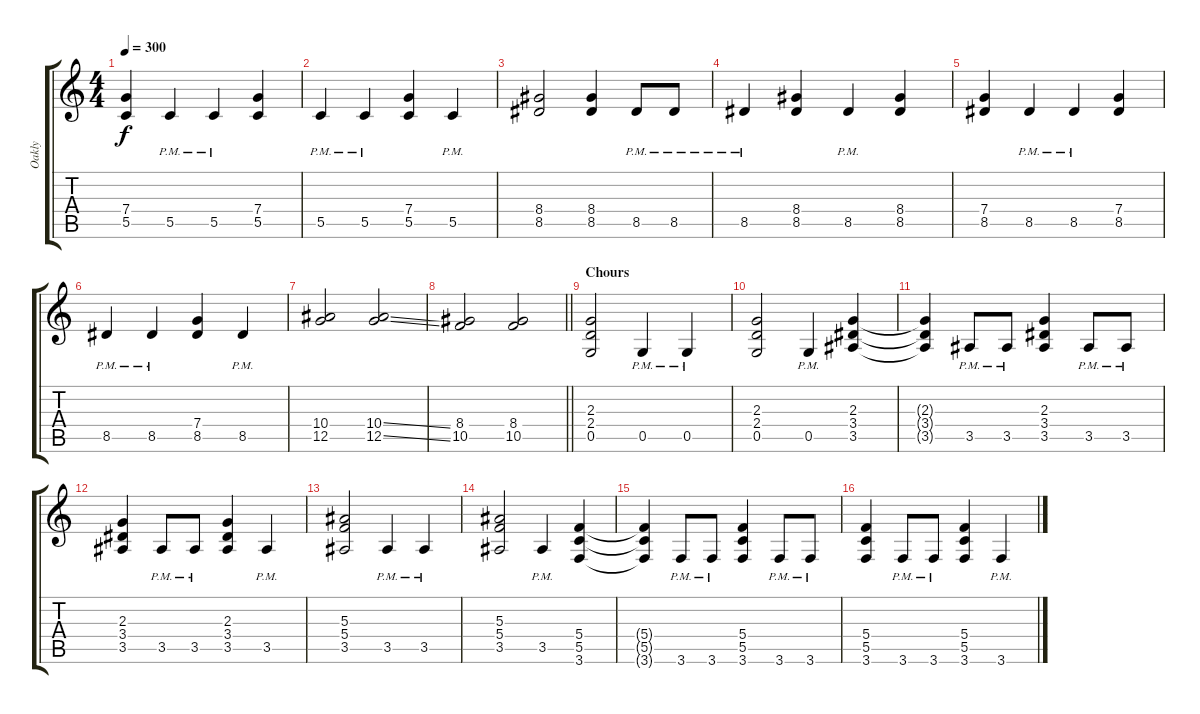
\track ("Oakly" "Oakly") {instrument distortionguitar}
\staff {score tabs}
\tuning (D4 A3 F3 C3 G2 D2) {hide}
\ts (4 4)
\tempo 300
\clef g2
\ks c
(7.4 5.5).4{dy f} 5.5{pm}.4 5.5{pm}.4 (7.4 5.5).4 |
5.5{pm}.4 5.5{pm}.4 (7.4 5.5).4 5.5{pm}.4 |
(8.4 8.5).2 (8.4 8.5).4 8.5{pm}.8 8.5{pm}.8 |
8.5{pm}.4 (8.4 8.5).4 8.5{pm}.4 (8.4 8.5).4 |
(7.4 8.5).4 8.5{pm}.4 8.5{pm}.4 (7.4 8.5).4 |
8.5{pm}.4 8.5{pm}.4 (7.4 8.5).4 8.5{pm}.4 |
(10.4 12.5).2 (10.4{ss} 12.5{ss}).2 |
\barLineRight lightlight
(8.4 10.5).2 (8.4 10.5).2 |
\section ("" "Chours")
(2.3 2.4 0.5).2 0.5{pm}.4 0.5{pm}.4 |
(2.3 2.4 0.5).2 0.5{pm}.4 (2.3 3.4 3.5).4 |
(2.3{t} 3.4{t} 3.5{t}).4 3.5{pm}.8 3.5{pm}.8 (2.3 3.4 3.5).4 3.5{pm}.8 3.5{pm}.8 |
(2.3 3.4 3.5).4 3.5{pm}.8 3.5{pm}.8 (2.3 3.4 3.5).4 3.5{pm}.4 |
(5.3 5.4 3.5).2 3.5{pm}.4 3.5{pm}.4 |
(5.3 5.4 3.5).2 3.5{pm}.4 (5.4 5.5 3.6).4 |
(5.4{t} 5.5{t} 3.6{t}).4 3.6{pm}.8 3.6{pm}.8 (5.4 5.5 3.6).4 3.6{pm}.8 3.6{pm}.8 |
(5.4 5.5 3.6).4 3.6{pm}.8 3.6{pm}.8 (5.4 5.5 3.6).4 3.6{pm}.4
